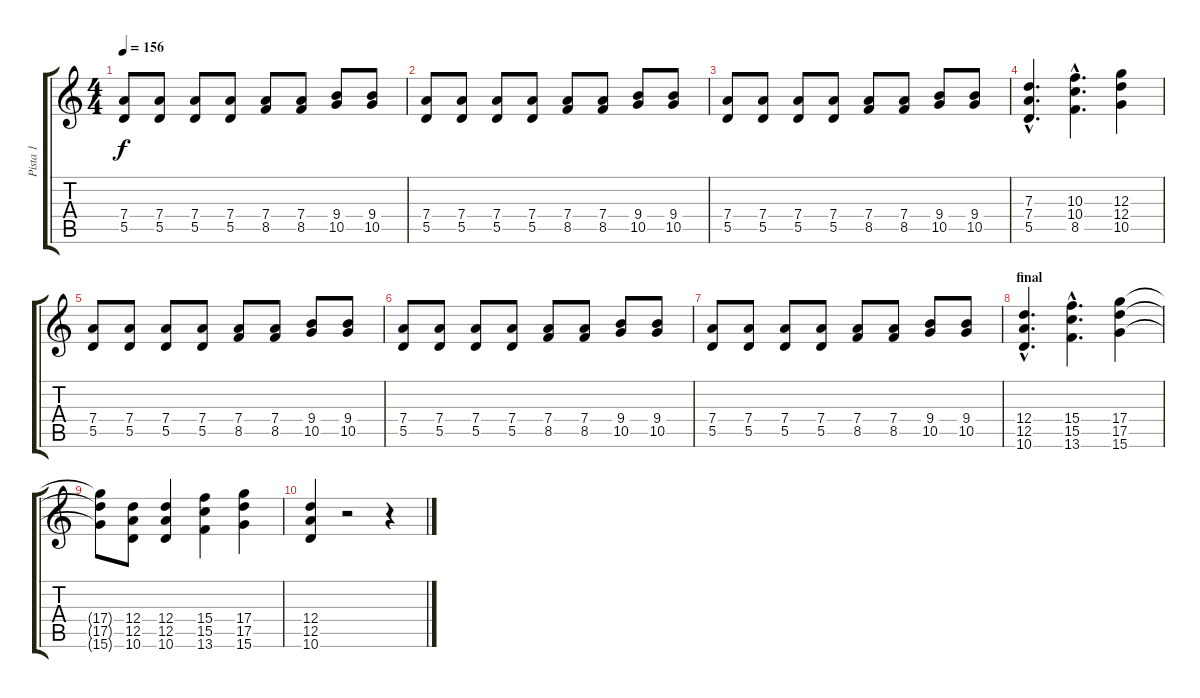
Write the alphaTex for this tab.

\track ("Pista 1" "Pista 1") {instrument distortionguitar}
\staff {score tabs}
\tuning (E4 B3 G3 D3 A2 E2) {hide}
\ts (4 4)
\tempo 156
\clef g2
\ks c
(7.4 5.5).8{dy f instrument electricguitarclean} (7.4 5.5).8 (7.4 5.5).8 (7.4 5.5).8 (7.4 8.5).8 (7.4 8.5).8 (9.4 10.5).8 (9.4 10.5).8 |
(7.4 5.5).8{instrument electricguitarclean} (7.4 5.5).8 (7.4 5.5).8 (7.4 5.5).8 (7.4 8.5).8 (7.4 8.5).8 (9.4 10.5).8 (9.4 10.5).8 |
(7.4 5.5).8{instrument electricguitarclean} (7.4 5.5).8 (7.4 5.5).8 (7.4 5.5).8 (7.4 8.5).8 (7.4 8.5).8 (9.4 10.5).8 (9.4 10.5).8 |
(7.3{hac} 7.4{hac} 5.5{hac}).4{d volume 9 instrument distortionguitar} (10.3{hac} 10.4{hac} 8.5{hac}).4{d} (12.3 12.4 10.5).4 |
(7.4 5.5).8{instrument electricguitarclean} (7.4 5.5).8 (7.4 5.5).8 (7.4 5.5).8 (7.4 8.5).8 (7.4 8.5).8 (9.4 10.5).8 (9.4 10.5).8 |
(7.4 5.5).8{instrument electricguitarclean} (7.4 5.5).8 (7.4 5.5).8 (7.4 5.5).8 (7.4 8.5).8 (7.4 8.5).8 (9.4 10.5).8 (9.4 10.5).8 |
(7.4 5.5).8{instrument electricguitarclean} (7.4 5.5).8 (7.4 5.5).8 (7.4 5.5).8 (7.4 8.5).8 (7.4 8.5).8 (9.4 10.5).8 (9.4 10.5).8 |
\section ("" "final")
(12.4{hac} 12.5{hac} 10.6{hac}).4{d instrument distortionguitar} (15.4{hac} 15.5{hac} 13.6{hac}).4{d} (17.4 17.5 15.6).4 |
(17.4{t} 17.5{t} 15.6{t}).8 (12.4 12.5 10.6).8 (12.4 12.5 10.6).4 (15.4 15.5 13.6).4 (17.4 17.5 15.6).4 |
(12.4 12.5 10.6).4 r.2 r.4
